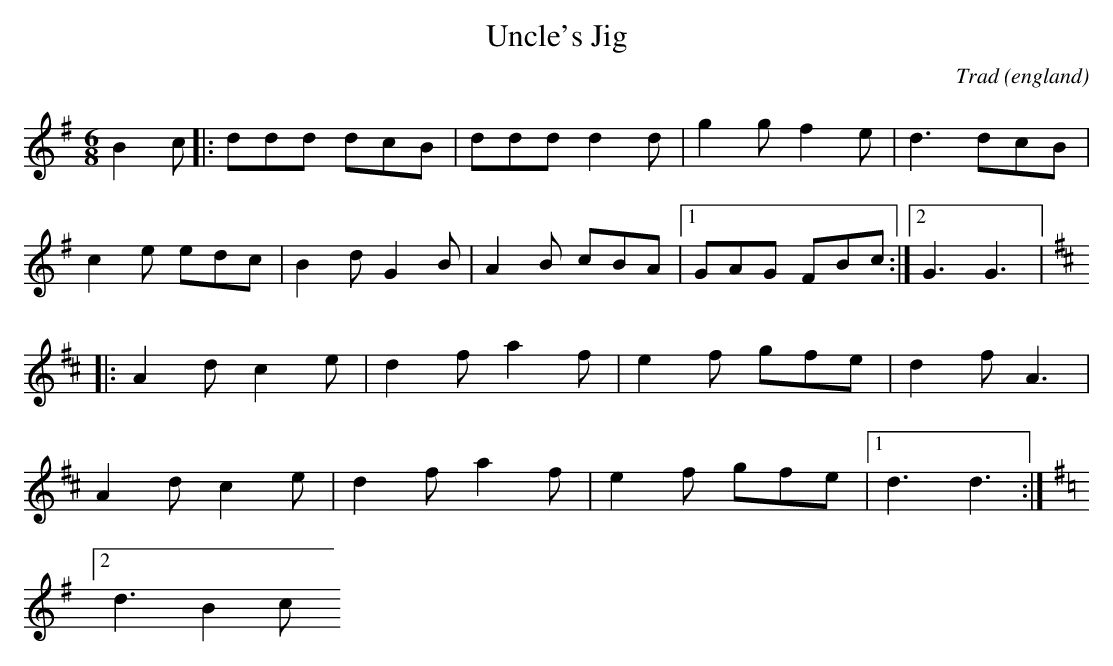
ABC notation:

X:1
T:Uncle's Jig
O:england
C:Trad
M:6/8
L:1/8
K:G
B2c|:ddd dcB|ddd d2d|g2g f2e|d3dcB|
c2e edc|B2d G2B|A2B cBA|[1GAG FBc:|[2G3G3|:
K:D
A2d c2e|d2f a2f|e2f gfe|d2f A3|
A2d c2e|d2f a2f|e2f gfe|[1d3d3:|[2
K:G
d3B2c
